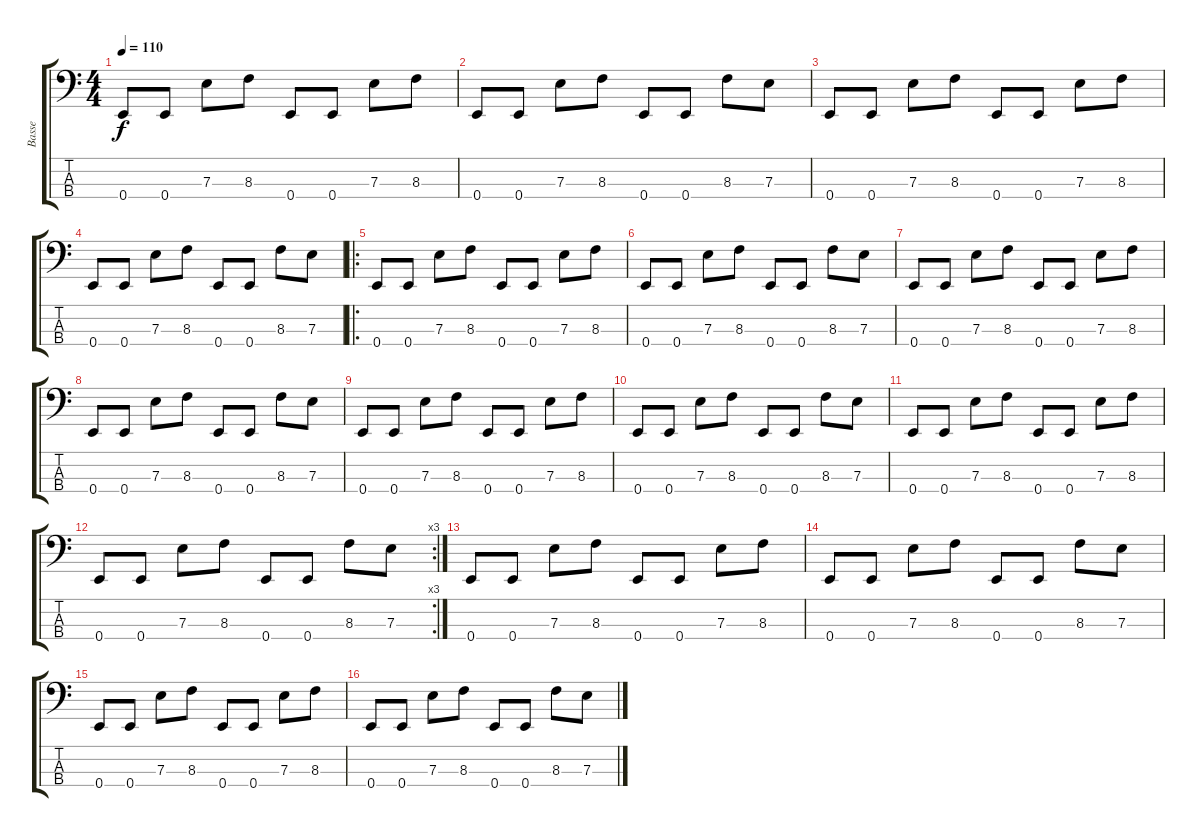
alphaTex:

\track ("Basse" "Basse") {instrument electricbassfinger}
\staff {score tabs}
\tuning (G2 D2 A1 E1) {hide}
\ts (4 4)
\tempo 110
\clef f4
\ks c
0.4.8{dy f} 0.4.8 7.3.8 8.3.8 0.4.8 0.4.8 7.3.8 8.3.8 |
0.4.8 0.4.8 7.3.8 8.3.8 0.4.8 0.4.8 8.3.8 7.3.8 |
0.4.8 0.4.8 7.3.8 8.3.8 0.4.8 0.4.8 7.3.8 8.3.8 |
0.4.8 0.4.8 7.3.8 8.3.8 0.4.8 0.4.8 8.3.8 7.3.8 |
\ro
0.4.8 0.4.8 7.3.8 8.3.8 0.4.8 0.4.8 7.3.8 8.3.8 |
0.4.8 0.4.8 7.3.8 8.3.8 0.4.8 0.4.8 8.3.8 7.3.8 |
0.4.8 0.4.8 7.3.8 8.3.8 0.4.8 0.4.8 7.3.8 8.3.8 |
0.4.8 0.4.8 7.3.8 8.3.8 0.4.8 0.4.8 8.3.8 7.3.8 |
0.4.8 0.4.8 7.3.8 8.3.8 0.4.8 0.4.8 7.3.8 8.3.8 |
0.4.8 0.4.8 7.3.8 8.3.8 0.4.8 0.4.8 8.3.8 7.3.8 |
0.4.8 0.4.8 7.3.8 8.3.8 0.4.8 0.4.8 7.3.8 8.3.8 |
\rc 3
0.4.8 0.4.8 7.3.8 8.3.8 0.4.8 0.4.8 8.3.8 7.3.8 |
0.4.8 0.4.8 7.3.8 8.3.8 0.4.8 0.4.8 7.3.8 8.3.8 |
0.4.8 0.4.8 7.3.8 8.3.8 0.4.8 0.4.8 8.3.8 7.3.8 |
0.4.8 0.4.8 7.3.8 8.3.8 0.4.8 0.4.8 7.3.8 8.3.8 |
0.4.8 0.4.8 7.3.8 8.3.8 0.4.8 0.4.8 8.3.8 7.3.8
